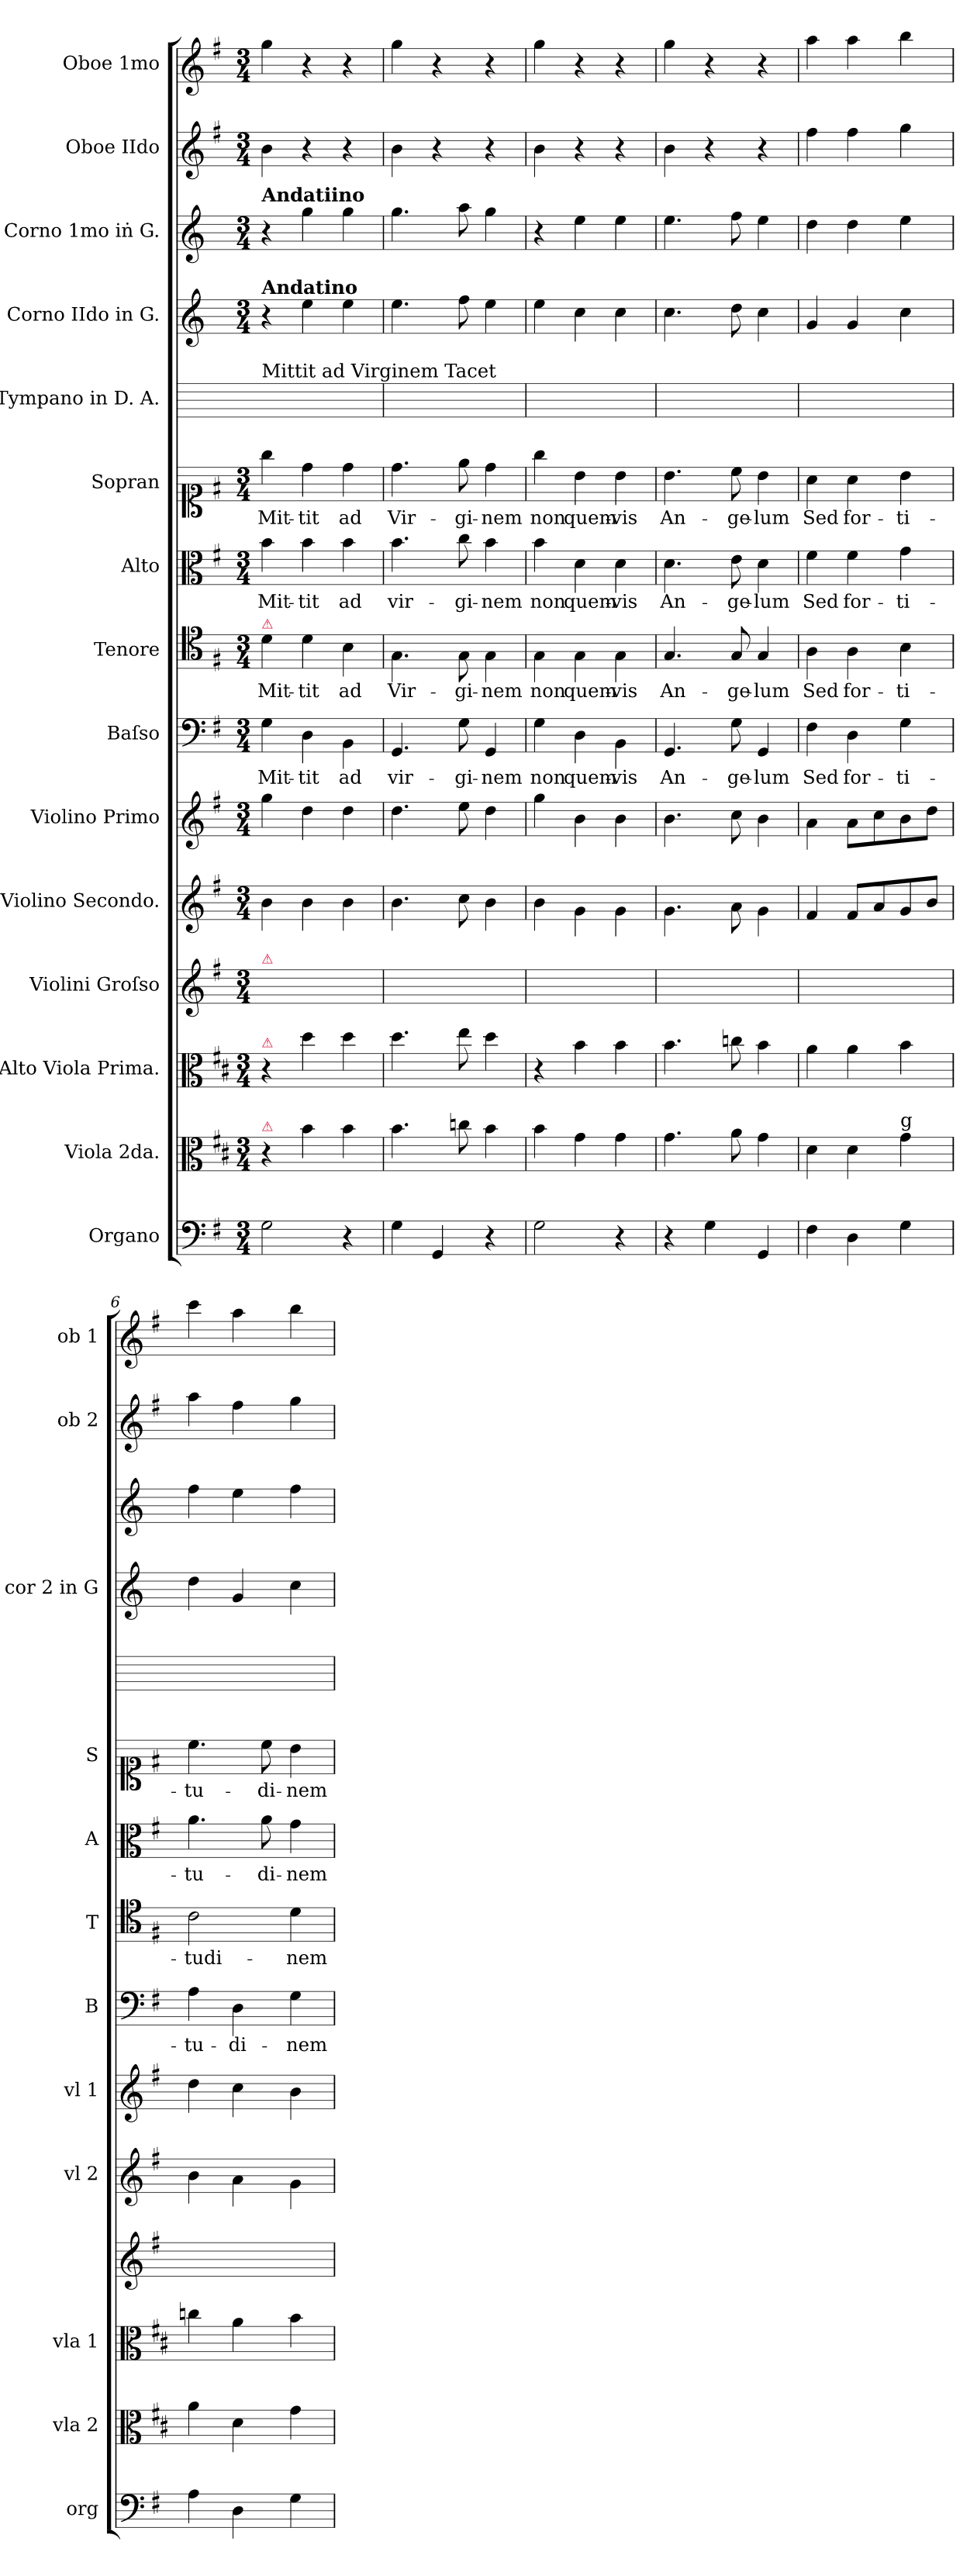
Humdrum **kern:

**kern	**kern	**kern	**kern	**kern	**kern	**kern	**text	**kern	**text	**kern	**text	**kern	**text	**kern	**kern	**kern	**kern	**kern
*part15	*part14	*part13	*part12	*part11	*part10	*part9	*part9	*part8	*part8	*part7	*part7	*part6	*part6	*part5	*part4	*part3	*part2	*part1
*staff15	*staff14	*staff13	*staff12	*staff11	*staff10	*staff9	*staff9	*staff8	*staff8	*staff7	*staff7	*staff6	*staff6	*staff5	*staff4	*staff3	*staff2	*staff1
*I"Organo	*I"Viola 2da.	*I"Alto Viola Prima.	*I"Violini Groſso	*I"Violino Secondo.	*I"Violino Primo	*I"Baſso	*	*I"Tenore	*	*I"Alto	*	*I"Sopran	*	*I"Tympano in D. A.	*I"Corno IIdo in G.	*I"Corno 1mo iṅ G.	*I"Oboe IIdo	*I"Oboe 1mo
*I'org	*I'vla 2	*I'vla 1	*	*I'vl 2	*I'vl 1	*I'B	*	*I'T	*	*I'A	*	*I'S	*	*	*I'cor 2 in G	*	*I'ob 2	*I'ob 1
*clefF4	*clefC3	*clefC3	*clefG2	*clefG2	*clefG2	*clefF4	*	*clefC4	*	*clefC3	*	*clefC1	*	*	*clefG2	*clefG2	*clefG2	*clefG2
*	*	*	*	*	*	*	*	*	*	*	*	*	*	*	*ITrd3c5	*ITrd3c5	*	*
*k[f#]	*k[f#c#]	*k[f#c#]	*k[f#]	*k[f#]	*k[f#]	*k[f#]	*	*k[f#]	*	*k[f#]	*	*k[f#]	*	*	*k[f#]	*k[f#]	*k[f#]	*k[f#]
*G:	*	*	*G:	*G:	*G:	*G:	*	*G:	*	*G:	*	*G:	*	*	*G:	*G:	*G:	*G:
*M3/4	*M3/4	*M3/4	*M3/4	*M3/4	*M3/4	*M3/4	*	*M3/4	*	*M3/4	*	*M3/4	*	*	*M3/4	*M3/4	*M3/4	*M3/4
=1	=1	=1	=1	=1	=1	=1	=1	=1	=1	=1	=1	=1	=1	=1	=1	=1	=1	=1
!	!	!	!	!	!	!	!	!	!	!	!	!	!	!	!	!LO:TX:a:B:t=Andatiino	!	!
!	!	!	!	!	!	!	!	!	!	!	!	!	!	!	!LO:TX:a:B:t=Andatino	!	!	!
!	!	!	!	!	!	!	!	!	!	!	!	!	!	!LO:TX:a:t=Mittit ad Virginem Tacet	!	!	!	!
!	!	!	!	!	!	!	!	!LO:TX:a:color=crimson:t=⚠	!	!	!	!	!	!	!	!	!	!
!	!	!	!LO:TX:a:color=crimson:t=⚠	!	!	!	!	!	!	!	!	!	!	!	!	!	!	!
!	!	!LO:TX:a:color=crimson:t=⚠	!	!	!	!	!	!	!	!	!	!	!	!	!	!	!	!
!	!LO:TX:a:color=crimson:t=⚠	!	!	!	!	!	!	!	!	!	!	!	!	!	!	!	!	!
2G\	4r	4r	2.ryy	4b\	4gg\	4G\	Mit-	4d\	Mit-	4b\	Mit-	4gg\	Mit-	2.ryy	4r	4r	4b\	4gg\
.	4b\	4dd\	.	4b\	4dd\	4D\	-tit	4d\	-tit	4b\	-tit	4dd\	-tit	.	4b\	4dd\	4r	4r
4r	4b\	4dd\	.	4b\	4dd\	4BB\	ad	4B\	ad	4b\	ad	4dd\	ad	.	4b\	4dd\	4r	4r
=2	=2	=2	=2	=2	=2	=2	=2	=2	=2	=2	=2	=2	=2	=2	=2	=2	=2	=2
4G\	4.b\	4.dd\	2.ryy	4.b\	4.dd\	4.GG/	vir-	4.G\	Vir-	4.b\	vir-	4.dd\	Vir-	2.ryy	4.b\	4.dd\	4b\	4gg\
4GG	.	.	.	.	.	.	.	.	.	.	.	.	.	.	.	.	4r	4r
.	8ccn\	8ee\	.	8cc\	8ee\	8G\	-gi-	8G\	-gi-	8cc\	-gi-	8ee\	-gi-	.	8cc\	8ee\	.	.
4r	4b\	4dd\	.	4b\	4dd\	4GG/	-nem	4G\	-nem	4b\	-nem	4dd\	-nem	.	4b\	4dd\	4r	4r
=3	=3	=3	=3	=3	=3	=3	=3	=3	=3	=3	=3	=3	=3	=3	=3	=3	=3	=3
2G\	4b\	4r	2.ryy	4b\	4gg\	4G\	non	4G\	non	4b\	non	4gg\	non	2.ryy	4b\	4r	4b\	4gg\
.	4g\	4b\	.	4g\	4b\	4D\	quem-	4G\	quem-	4d\	quem-	4b\	quem-	.	4g\	4b\	4r	4r
4r	4g\	4b\	.	4g\	4b\	4BB\	-vis	4G\	-vis	4d\	-vis	4b\	-vis	.	4g\	4b\	4r	4r
=4	=4	=4	=4	=4	=4	=4	=4	=4	=4	=4	=4	=4	=4	=4	=4	=4	=4	=4
4r	4.g\	4.b\	2.ryy	4.g\	4.b\	4.GG/	An-	4.G/	An-	4.d\	An-	4.b\	An-	2.ryy	4.g\	4.b\	4b\	4gg\
4G\	.	.	.	.	.	.	.	.	.	.	.	.	.	.	.	.	4r	4r
.	8a\	8ccn\	.	8a\	8cc\	8G\	-ge-	8G/	-ge-	8e\	-ge-	8cc\	-ge-	.	8a\	8cc\	.	.
4GG/	4g\	4b\	.	4g\	4b\	4GG/	-lum	4G/	-lum	4d\	-lum	4b\	-lum	.	4g\	4b\	4r	4r
=5	=5	=5	=5	=5	=5	=5	=5	=5	=5	=5	=5	=5	=5	=5	=5	=5	=5	=5
4F#\	4d\	4a\	2.ryy	4f#/	4a\	4F#\	Sed	4A\	Sed	4f#\	Sed	4a\	Sed	2.ryy	4d/	4a\	4ff#\	4aa\
4D\	4d\	4a\	.	8f#/L	8a\L	4D\	for-	4A\	for-	4f#\	for-	4a\	for-	.	4d/	4a\	4ff#\	4aa\
.	.	.	.	8a/	8cc\	.	.	.	.	.	.	.	.	.	.	.	.	.
!	!LO:TX:a:t=g	!	!	!	!	!	!	!	!	!	!	!	!	!	!	!	!	!
4G\	4g\	4b\	.	8g/	8b\	4G\	-ti-	4B\	-ti-	4g	-ti-	4b\	-ti-	.	4g\	4b\	4gg\	4bb\
.	.	.	.	8b/J	8dd\J	.	.	.	.	.	.	.	.	.	.	.	.	.
=6	=6	=6	=6	=6	=6	=6	=6	=6	=6	=6	=6	=6	=6	=6	=6	=6	=6	=6
4A\	4a\	4ccn\	2.ryy	4b\	4dd\	4A\	-tu-	2c\	-tudi-	4.a\	-tu-	4.cc\	-tu-	2.ryy	4a\	4cc\	4aa\	4ccc\
4D\	4d\	4a\	.	4a\	4cc\	4D\	-di-	.	.	.	.	.	.	.	4d/	4b\	4ff#\	4aa\
.	.	.	.	.	.	.	.	.	.	8a\	-di-	8cc\	-di-	.	.	.	.	.
4G\	4g\	4b\	.	4g\	4b\	4G\	-nem	4d\	-nem	4g\	-nem	4b\	-nem	.	4g\	4cc\	4gg\	4bb\
=	=	=	=	=	=	=	=	=	=	=	=	=	=	=	=	=	=	=
*-	*-	*-	*-	*-	*-	*-	*-	*-	*-	*-	*-	*-	*-	*-	*-	*-	*-	*-
